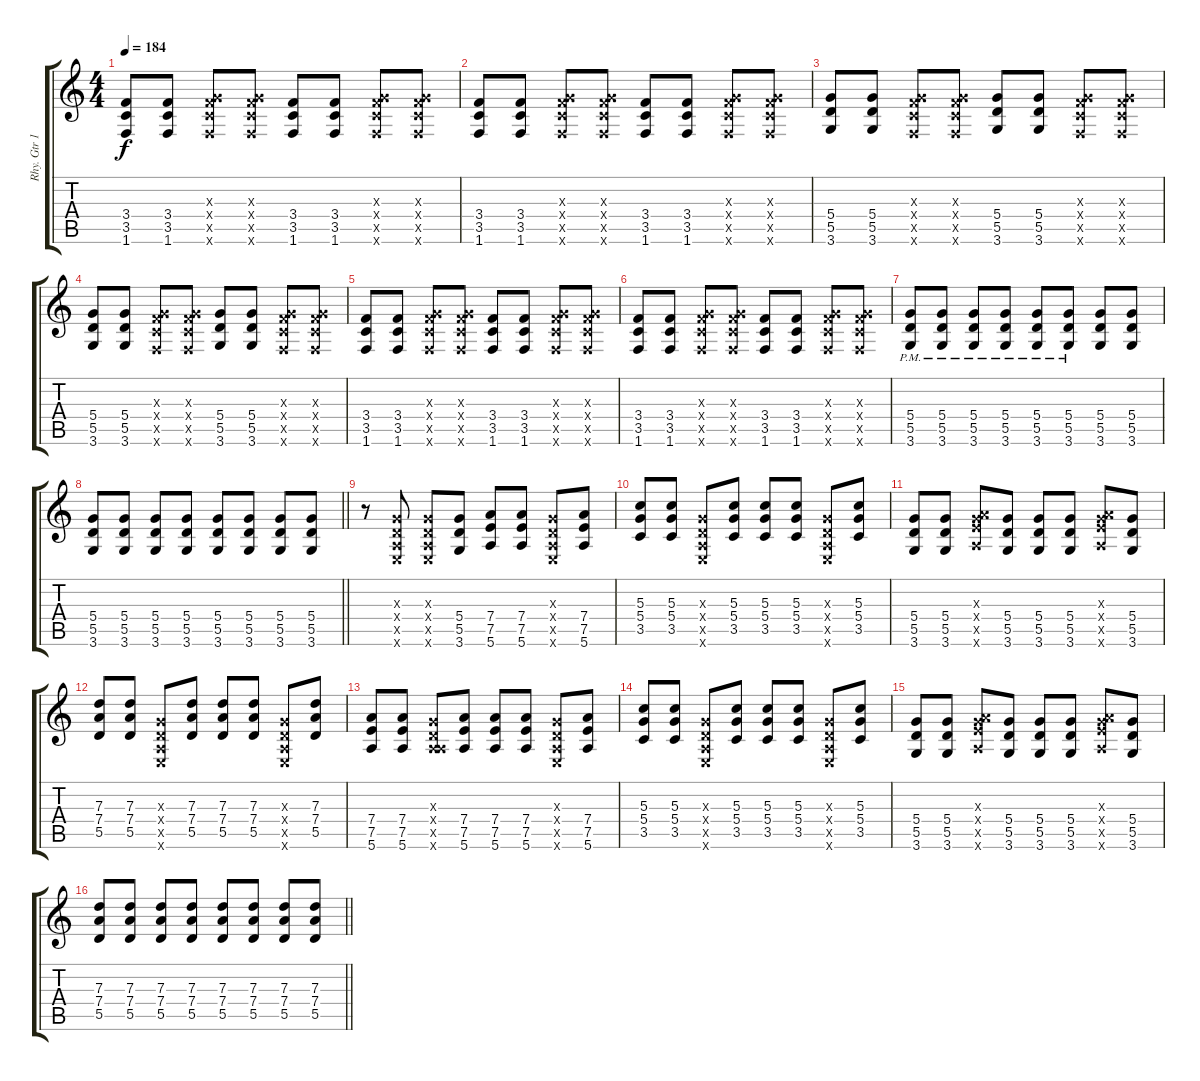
\track ("Rhy. Gtr 1" "Rhy. Gtr 1") {instrument distortionguitar}
\staff {score tabs}
\tuning (E4 B3 G3 D3 A2 E2) {hide}
\ts (4 4)
\tempo 184
\clef g2
\ks c
(3.4 3.5 1.6).8{dy f} (3.4 3.5 1.6).8 (0.3{x} 3.4{x} 3.5{x} 1.6{x}).8 (0.3{x} 3.4{x} 3.5{x} 1.6{x}).8 (3.4 3.5 1.6).8 (3.4 3.5 1.6).8 (0.3{x} 3.4{x} 3.5{x} 1.6{x}).8 (0.3{x} 3.4{x} 3.5{x} 1.6{x}).8 |
(3.4 3.5 1.6).8 (3.4 3.5 1.6).8 (0.3{x} 3.4{x} 3.5{x} 1.6{x}).8 (0.3{x} 3.4{x} 3.5{x} 1.6{x}).8 (3.4 3.5 1.6).8 (3.4 3.5 1.6).8 (0.3{x} 3.4{x} 3.5{x} 1.6{x}).8 (0.3{x} 3.4{x} 3.5{x} 1.6{x}).8 |
(5.4 5.5 3.6).8 (5.4 5.5 3.6).8 (0.3{x} 3.4{x} 3.5{x} 1.6{x}).8 (0.3{x} 3.4{x} 3.5{x} 1.6{x}).8 (5.4 5.5 3.6).8 (5.4 5.5 3.6).8 (0.3{x} 3.4{x} 3.5{x} 1.6{x}).8 (0.3{x} 3.4{x} 3.5{x} 1.6{x}).8 |
(5.4 5.5 3.6).8 (5.4 5.5 3.6).8 (0.3{x} 3.4{x} 3.5{x} 1.6{x}).8 (0.3{x} 3.4{x} 3.5{x} 1.6{x}).8 (5.4 5.5 3.6).8 (5.4 5.5 3.6).8 (0.3{x} 3.4{x} 3.5{x} 1.6{x}).8 (0.3{x} 3.4{x} 3.5{x} 1.6{x}).8 |
(3.4 3.5 1.6).8 (3.4 3.5 1.6).8 (0.3{x} 3.4{x} 3.5{x} 1.6{x}).8 (0.3{x} 3.4{x} 3.5{x} 1.6{x}).8 (3.4 3.5 1.6).8 (3.4 3.5 1.6).8 (0.3{x} 3.4{x} 3.5{x} 1.6{x}).8 (0.3{x} 3.4{x} 3.5{x} 1.6{x}).8 |
(3.4 3.5 1.6).8 (3.4 3.5 1.6).8 (0.3{x} 3.4{x} 3.5{x} 1.6{x}).8 (0.3{x} 3.4{x} 3.5{x} 1.6{x}).8 (3.4 3.5 1.6).8 (3.4 3.5 1.6).8 (0.3{x} 3.4{x} 3.5{x} 1.6{x}).8 (0.3{x} 3.4{x} 3.5{x} 1.6{x}).8 |
(5.4{pm} 5.5{pm} 3.6{pm}).8 (5.4{pm} 5.5{pm} 3.6{pm}).8 (5.4{pm} 5.5{pm} 3.6{pm}).8 (5.4{pm} 5.5{pm} 3.6{pm}).8 (5.4{pm} 5.5{pm} 3.6{pm}).8 (5.4{pm} 5.5{pm} 3.6{pm}).8 (5.4 5.5 3.6).8 (5.4 5.5 3.6).8 |
\barLineRight lightlight
(5.4 5.5 3.6).8 (5.4 5.5 3.6).8 (5.4 5.5 3.6).8 (5.4 5.5 3.6).8 (5.4 5.5 3.6).8 (5.4 5.5 3.6).8 (5.4 5.5 3.6).8 (5.4 5.5 3.6).8 |
\section ("" "")
r.8 (0.3{x} 0.4{x} 0.5{x} 0.6{x}).8 (0.3{x} 0.4{x} 0.5{x} 0.6{x}).8 (5.4 5.5 3.6).8 (7.4 7.5 5.6).8 (7.4 7.5 5.6).8 (0.3{x} 0.4{x} 0.5{x} 0.6{x}).8 (7.4 7.5 5.6).8 |
(5.3 5.4 3.5).8 (5.3 5.4 3.5).8 (0.3{x} 0.4{x} 0.5{x} 0.6{x}).8 (5.3 5.4 3.5).8 (5.3 5.4 3.5).8 (5.3 5.4 3.5).8 (0.3{x} 0.4{x} 0.5{x} 0.6{x}).8 (5.3 5.4 3.5).8 |
(5.4 5.5 3.6).8 (5.4 5.5 3.6).8 (0.3{x} 7.4{x} 7.5{x} 5.6{x}).8 (5.4 5.5 3.6).8 (5.4 5.5 3.6).8 (5.4 5.5 3.6).8 (0.3{x} 7.4{x} 7.5{x} 5.6{x}).8 (5.4 5.5 3.6).8 |
(7.3 7.4 5.5).8 (7.3 7.4 5.5).8 (0.3{x} 0.4{x} 0.5{x} 0.6{x}).8 (7.3 7.4 5.5).8 (7.3 7.4 5.5).8 (7.3 7.4 5.5).8 (0.3{x} 0.4{x} 0.5{x} 0.6{x}).8 (7.3 7.4 5.5).8 |
(7.4 7.5 5.6).8 (7.4 7.5 5.6).8 (0.3{x} 0.4{x} 0.5{x} 5.6{x}).8 (7.4 7.5 5.6).8 (7.4 7.5 5.6).8 (7.4 7.5 5.6).8 (0.3{x} 0.4{x} 0.5{x} 0.6{x}).8 (7.4 7.5 5.6).8 |
(5.3 5.4 3.5).8 (5.3 5.4 3.5).8 (0.3{x} 0.4{x} 0.5{x} 0.6{x}).8 (5.3 5.4 3.5).8 (5.3 5.4 3.5).8 (5.3 5.4 3.5).8 (0.3{x} 0.4{x} 0.5{x} 0.6{x}).8 (5.3 5.4 3.5).8 |
(5.4 5.5 3.6).8 (5.4 5.5 3.6).8 (0.3{x} 7.4{x} 7.5{x} 5.6{x}).8 (5.4 5.5 3.6).8 (5.4 5.5 3.6).8 (5.4 5.5 3.6).8 (0.3{x} 7.4{x} 7.5{x} 5.6{x}).8 (5.4 5.5 3.6).8 |
\barLineRight lightlight
(7.3 7.4 5.5).8 (7.3 7.4 5.5).8 (7.3 7.4 5.5).8 (7.3 7.4 5.5).8 (7.3 7.4 5.5).8 (7.3 7.4 5.5).8 (7.3 7.4 5.5).8 (7.3 7.4 5.5).8
